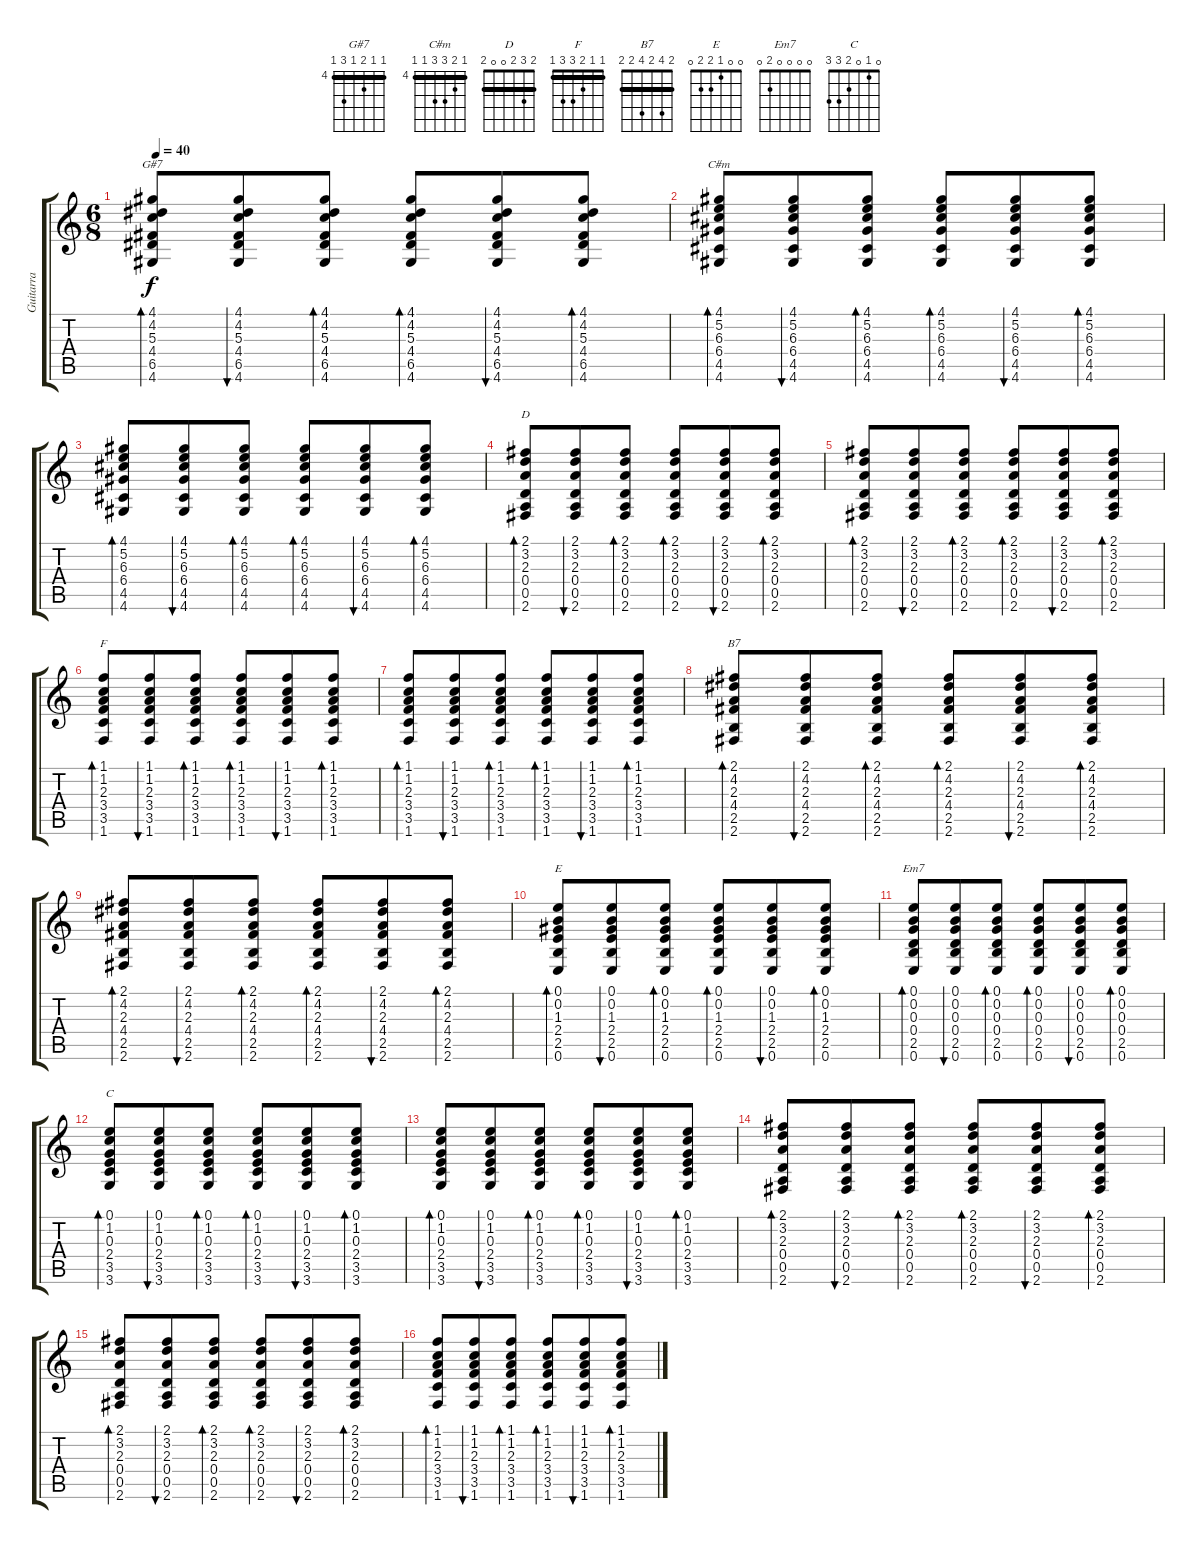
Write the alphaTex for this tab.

\track ("Guitarra" "Guitarra") {instrument acousticguitarnylon}
\staff {score tabs}
\tuning (E4 B3 G3 D3 A2 E2) {hide}
\chord ("G#7" 4 4 5 4 6 4) {firstfret 4 barre 4}
\chord ("C#m" 4 5 6 6 4 4) {firstfret 4 barre 4}
\chord ("D" 2 3 2 0 0 2) {barre 2}
\chord ("F" 1 1 2 3 3 1) {barre 1}
\chord ("B7" 2 4 2 4 2 2) {barre 2}
\chord ("E" 0 0 1 2 2 0)
\chord ("Em7" 0 0 0 0 2 0)
\chord ("C" 0 1 0 2 3 3)
\ts (6 8)
\tempo 40
\clef g2
\ks c
(4.1 4.2 5.3 4.4 6.5 4.6).8{bd 30 ch "G#7" dy f} (4.1 4.2 5.3 4.4 6.5 4.6).8{bu 30} (4.1 4.2 5.3 4.4 6.5 4.6).8{bd 30} (4.1 4.2 5.3 4.4 6.5 4.6).8{bd 30} (4.1 4.2 5.3 4.4 6.5 4.6).8{bu 30} (4.1 4.2 5.3 4.4 6.5 4.6).8{bd 30} |
(4.1 5.2 6.3 6.4 4.5 4.6).8{bd 30 ch "C#m"} (4.1 5.2 6.3 6.4 4.5 4.6).8{bu 30} (4.1 5.2 6.3 6.4 4.5 4.6).8{bd 30} (4.1 5.2 6.3 6.4 4.5 4.6).8{bd 30} (4.1 5.2 6.3 6.4 4.5 4.6).8{bu 30} (4.1 5.2 6.3 6.4 4.5 4.6).8{bd 30} |
(4.1 5.2 6.3 6.4 4.5 4.6).8{bd 30} (4.1 5.2 6.3 6.4 4.5 4.6).8{bu 30} (4.1 5.2 6.3 6.4 4.5 4.6).8{bd 30} (4.1 5.2 6.3 6.4 4.5 4.6).8{bd 30} (4.1 5.2 6.3 6.4 4.5 4.6).8{bu 30} (4.1 5.2 6.3 6.4 4.5 4.6).8{bd 30} |
(2.1 3.2 2.3 0.4 0.5 2.6).8{bd 30 ch "D"} (2.1 3.2 2.3 0.4 0.5 2.6).8{bu 30} (2.1 3.2 2.3 0.4 0.5 2.6).8{bd 30} (2.1 3.2 2.3 0.4 0.5 2.6).8{bd 30} (2.1 3.2 2.3 0.4 0.5 2.6).8{bu 30} (2.1 3.2 2.3 0.4 0.5 2.6).8{bd 30} |
(2.1 3.2 2.3 0.4 0.5 2.6).8{bd 30} (2.1 3.2 2.3 0.4 0.5 2.6).8{bu 30} (2.1 3.2 2.3 0.4 0.5 2.6).8{bd 30} (2.1 3.2 2.3 0.4 0.5 2.6).8{bd 30} (2.1 3.2 2.3 0.4 0.5 2.6).8{bu 30} (2.1 3.2 2.3 0.4 0.5 2.6).8{bd 30} |
(1.1 1.2 2.3 3.4 3.5 1.6).8{bd 30 ch "F"} (1.1 1.2 2.3 3.4 3.5 1.6).8{bu 30} (1.1 1.2 2.3 3.4 3.5 1.6).8{bd 30} (1.1 1.2 2.3 3.4 3.5 1.6).8{bd 30} (1.1 1.2 2.3 3.4 3.5 1.6).8{bu 30} (1.1 1.2 2.3 3.4 3.5 1.6).8{bd 30} |
(1.1 1.2 2.3 3.4 3.5 1.6).8{bd 30} (1.1 1.2 2.3 3.4 3.5 1.6).8{bu 30} (1.1 1.2 2.3 3.4 3.5 1.6).8{bd 30} (1.1 1.2 2.3 3.4 3.5 1.6).8{bd 30} (1.1 1.2 2.3 3.4 3.5 1.6).8{bu 30} (1.1 1.2 2.3 3.4 3.5 1.6).8{bd 30} |
(2.1 4.2 2.3 4.4 2.5 2.6).8{bd 30 ch "B7"} (2.1 4.2 2.3 4.4 2.5 2.6).8{bu 30} (2.1 4.2 2.3 4.4 2.5 2.6).8{bd 30} (2.1 4.2 2.3 4.4 2.5 2.6).8{bd 30} (2.1 4.2 2.3 4.4 2.5 2.6).8{bu 30} (2.1 4.2 2.3 4.4 2.5 2.6).8{bd 30} |
(2.1 4.2 2.3 4.4 2.5 2.6).8{bd 30} (2.1 4.2 2.3 4.4 2.5 2.6).8{bu 30} (2.1 4.2 2.3 4.4 2.5 2.6).8{bd 30} (2.1 4.2 2.3 4.4 2.5 2.6).8{bd 30} (2.1 4.2 2.3 4.4 2.5 2.6).8{bu 30} (2.1 4.2 2.3 4.4 2.5 2.6).8{bd 30} |
(0.1 0.2 1.3 2.4 2.5 0.6).8{bd 30 ch "E"} (0.1 0.2 1.3 2.4 2.5 0.6).8{bu 30} (0.1 0.2 1.3 2.4 2.5 0.6).8{bd 30} (0.1 0.2 1.3 2.4 2.5 0.6).8{bd 30} (0.1 0.2 1.3 2.4 2.5 0.6).8{bu 30} (0.1 0.2 1.3 2.4 2.5 0.6).8{bd 30} |
(0.1 0.2 0.3 0.4 2.5 0.6).8{bd 30 ch "Em7"} (0.1 0.2 0.3 0.4 2.5 0.6).8{bu 30} (0.1 0.2 0.3 0.4 2.5 0.6).8{bd 30} (0.1 0.2 0.3 0.4 2.5 0.6).8{bd 30} (0.1 0.2 0.3 0.4 2.5 0.6).8{bu 30} (0.1 0.2 0.3 0.4 2.5 0.6).8{bd 30} |
(0.1 1.2 0.3 2.4 3.5 3.6).8{bd 30 ch "C"} (0.1 1.2 0.3 2.4 3.5 3.6).8{bu 30} (0.1 1.2 0.3 2.4 3.5 3.6).8{bd 30} (0.1 1.2 0.3 2.4 3.5 3.6).8{bd 30} (0.1 1.2 0.3 2.4 3.5 3.6).8{bu 30} (0.1 1.2 0.3 2.4 3.5 3.6).8{bd 30} |
(0.1 1.2 0.3 2.4 3.5 3.6).8{bd 30} (0.1 1.2 0.3 2.4 3.5 3.6).8{bu 30} (0.1 1.2 0.3 2.4 3.5 3.6).8{bd 30} (0.1 1.2 0.3 2.4 3.5 3.6).8{bd 30} (0.1 1.2 0.3 2.4 3.5 3.6).8{bu 30} (0.1 1.2 0.3 2.4 3.5 3.6).8{bd 30} |
(2.1 3.2 2.3 0.4 0.5 2.6).8{bd 30} (2.1 3.2 2.3 0.4 0.5 2.6).8{bu 30} (2.1 3.2 2.3 0.4 0.5 2.6).8{bd 30} (2.1 3.2 2.3 0.4 0.5 2.6).8{bd 30} (2.1 3.2 2.3 0.4 0.5 2.6).8{bu 30} (2.1 3.2 2.3 0.4 0.5 2.6).8{bd 30} |
(2.1 3.2 2.3 0.4 0.5 2.6).8{bd 30} (2.1 3.2 2.3 0.4 0.5 2.6).8{bu 30} (2.1 3.2 2.3 0.4 0.5 2.6).8{bd 30} (2.1 3.2 2.3 0.4 0.5 2.6).8{bd 30} (2.1 3.2 2.3 0.4 0.5 2.6).8{bu 30} (2.1 3.2 2.3 0.4 0.5 2.6).8{bd 30} |
(1.1 1.2 2.3 3.4 3.5 1.6).8{bd 30} (1.1 1.2 2.3 3.4 3.5 1.6).8{bu 30} (1.1 1.2 2.3 3.4 3.5 1.6).8{bd 30} (1.1 1.2 2.3 3.4 3.5 1.6).8{bd 30} (1.1 1.2 2.3 3.4 3.5 1.6).8{bu 30} (1.1 1.2 2.3 3.4 3.5 1.6).8{bd 30}
